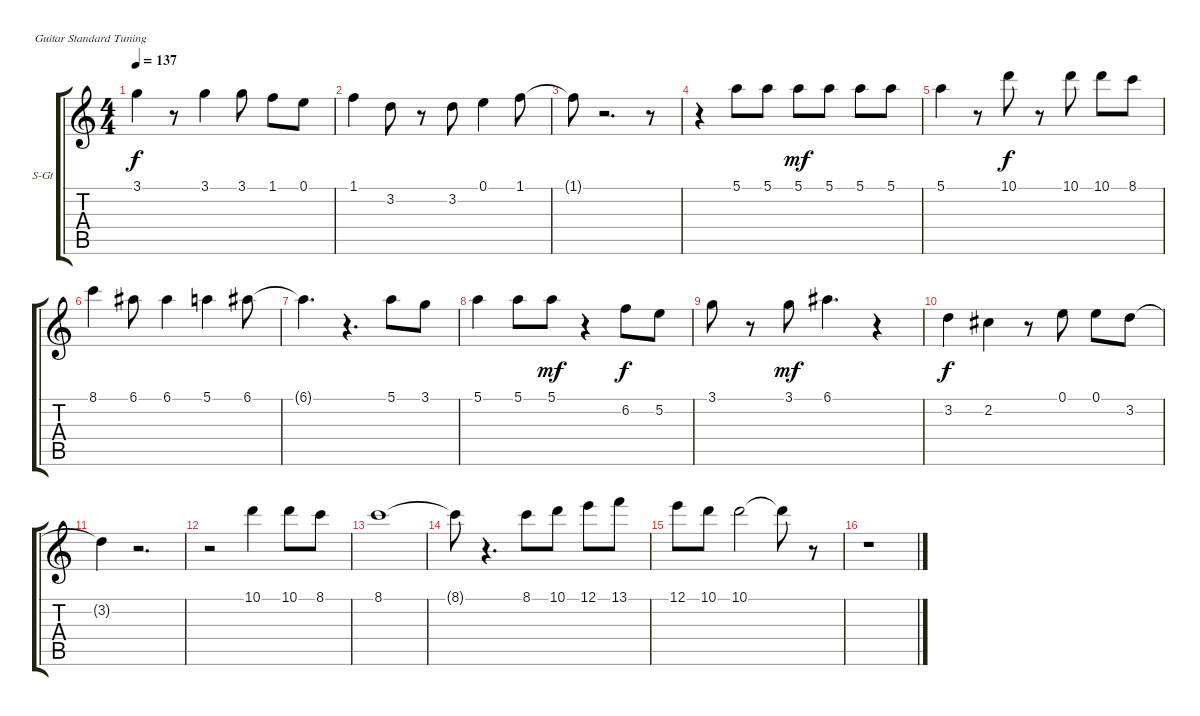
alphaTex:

\bracketExtendMode groupsimilarinstruments
\firstSystemTrackNameOrientation horizontal
\otherSystemsTrackNameOrientation horizontal
\track ("Æ®·¢ 5" "S-Gt") {instrument acousticguitarsteel}
\staff {score tabs}
\tuning (E4 B3 G3 D3 A2 E2)
\ts (4 4)
\tempo 137
\clef g2
\ks c
3.1.4{dy f} r.8 3.1.4 3.1.8 1.1.8 0.1.8 |
1.1.4 3.2.8 r.8 3.2.8 0.1.4 1.1.8 |
1.1{t}.8 r.2{d} r.8 |
r.4 5.1.8 5.1.8 5.1.8{dy mf} 5.1.8 5.1.8 5.1.8 |
5.1.4 r.8 10.1.8{dy f} r.8 10.1.8 10.1.8 8.1.8 |
8.1.4 6.1.8 6.1.4 5.1.4 6.1.8 |
6.1{t}.4{d} r.4{d} 5.1.8 3.1.8 |
5.1.4 5.1.8 5.1.8{dy mf} r.4 6.2.8{dy f} 5.2.8 |
3.1.8 r.8 3.1.8{dy mf} 6.1.4{d} r.4 |
3.2.4{dy f} 2.2.4 r.8 0.1.8 0.1.8 3.2.8 |
3.2{t}.4 r.2{d} |
r.2 10.1.4 10.1.8 8.1.8 |
8.1.1 |
8.1{t}.8 r.4{d} 8.1.8 10.1.8 12.1.8 13.1.8 |
12.1.8 10.1.8 10.1.2 10.1{t}.8 r.8 |
r.1
